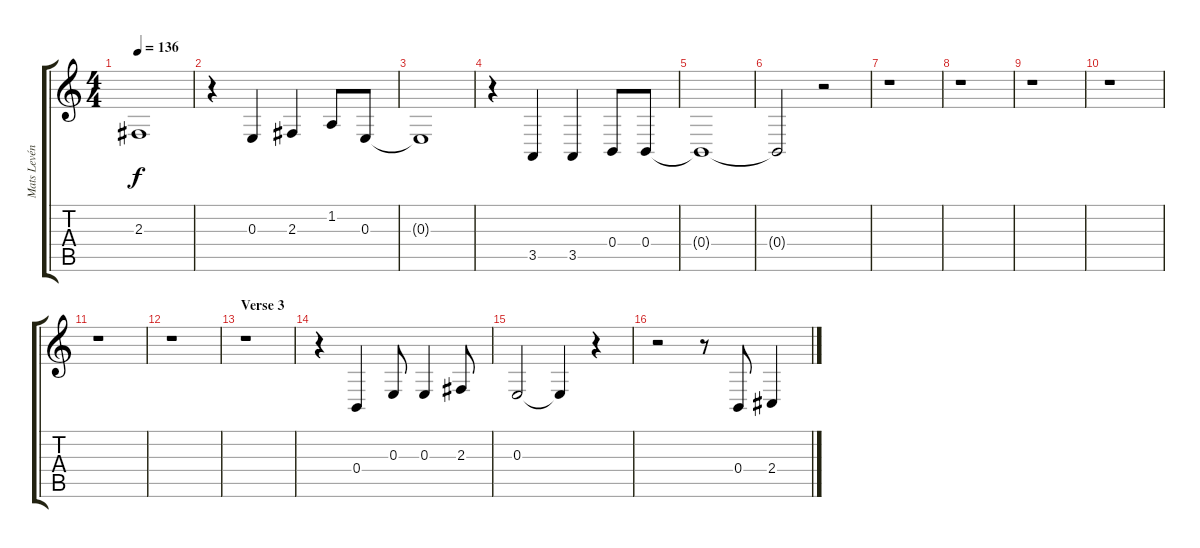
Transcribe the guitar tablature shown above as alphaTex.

\track ("Mats Levén" "Mats Levén") {instrument oboe}
\staff {score tabs}
\tuning (Db4 Ab3 E3 B2 Gb2 Db2) {hide}
\ts (4 4)
\tempo 136
\clef g2
\ks c
2.3{t}.1{dy f} |
r.4 0.3.4 2.3.4 1.2.8 0.3.8 |
0.3{t}.1 |
r.4 3.5.4 3.5.4 0.4.8 0.4.8 |
0.4{t}.1 |
0.4{t}.2 r.2 |
r.1 |
r.1 |
r.1 |
r.1 |
r.1 |
r.1 |
\section ("" "Verse 3")
r.1 |
r.4 0.4.4 0.3.8 0.3.4 2.3.8 |
0.3.2 0.3{t}.4 r.4 |
r.2 r.8 0.4.8 2.4.4
